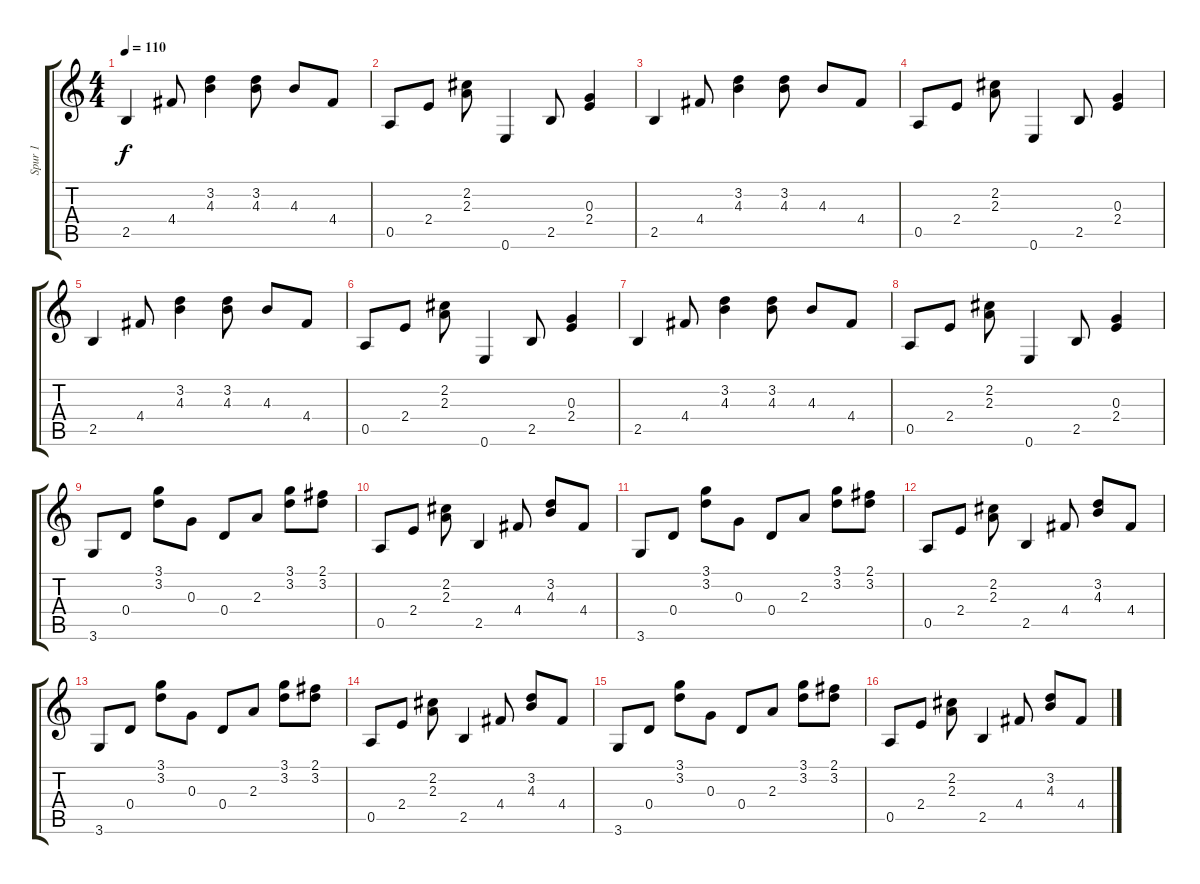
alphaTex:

\track ("Spur 1" "Spur 1") {instrument acousticguitarnylon}
\staff {score tabs}
\tuning (E4 B3 G3 D3 A2 E2) {hide}
\ts (4 4)
\tempo 110
\clef g2
\ks c
2.5.4{dy f instrument acousticguitarnylon} 4.4.8 (3.2 4.3).4 (3.2 4.3).8 4.3.8 4.4.8 |
0.5.8 2.4.8 (2.2 2.3).8 0.6.4 2.5.8 (0.3 2.4).4 |
2.5.4 4.4.8 (3.2 4.3).4 (3.2 4.3).8 4.3.8 4.4.8 |
0.5.8 2.4.8 (2.2 2.3).8 0.6.4 2.5.8 (0.3 2.4).4 |
2.5.4 4.4.8 (3.2 4.3).4 (3.2 4.3).8 4.3.8 4.4.8 |
0.5.8 2.4.8 (2.2 2.3).8 0.6.4 2.5.8 (0.3 2.4).4 |
2.5.4 4.4.8 (3.2 4.3).4 (3.2 4.3).8 4.3.8 4.4.8 |
0.5.8 2.4.8 (2.2 2.3).8 0.6.4 2.5.8 (0.3 2.4).4 |
3.6.8 0.4.8 (3.1 3.2).8 0.3.8 0.4.8 2.3.8 (3.1 3.2).8 (2.1 3.2).8 |
0.5.8 2.4.8 (2.2 2.3).8 2.5.4 4.4.8 (3.2 4.3).8 4.4.8 |
3.6.8 0.4.8 (3.1 3.2).8 0.3.8 0.4.8 2.3.8 (3.1 3.2).8 (2.1 3.2).8 |
0.5.8 2.4.8 (2.2 2.3).8 2.5.4 4.4.8 (3.2 4.3).8 4.4.8 |
3.6.8 0.4.8 (3.1 3.2).8 0.3.8 0.4.8 2.3.8 (3.1 3.2).8 (2.1 3.2).8 |
0.5.8 2.4.8 (2.2 2.3).8 2.5.4 4.4.8 (3.2 4.3).8 4.4.8 |
3.6.8 0.4.8 (3.1 3.2).8 0.3.8 0.4.8 2.3.8 (3.1 3.2).8 (2.1 3.2).8 |
0.5.8 2.4.8 (2.2 2.3).8 2.5.4 4.4.8 (3.2 4.3).8 4.4.8
